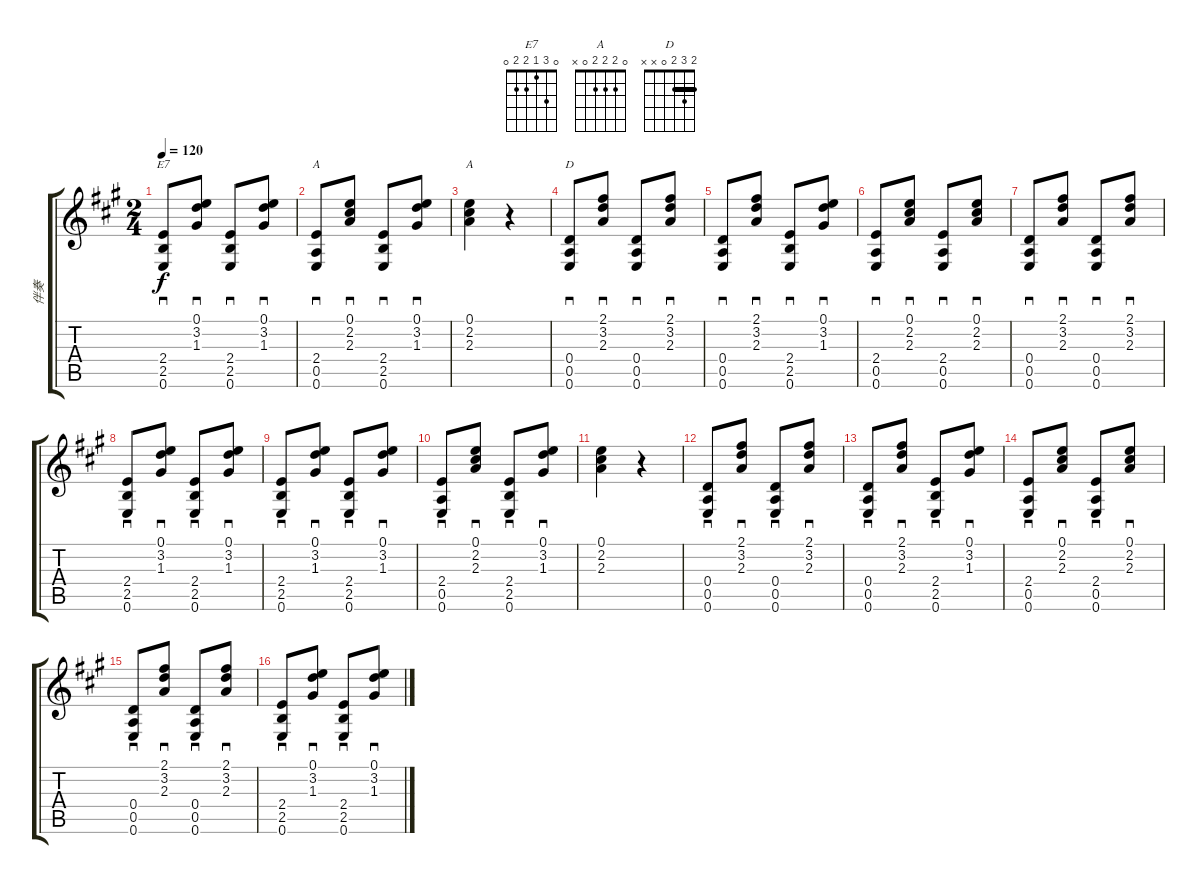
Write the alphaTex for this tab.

\track ("伴奏" "伴奏") {instrument acousticguitarsteel}
\staff {score tabs}
\tuning (E4 B3 G3 D3 A2 E2) {hide}
\chord ("E7" 0 3 1 2 2 0)
\chord ("A" 0 2 2 2 0 0)
\chord ("A" 0 2 2 2 0 x)
\chord ("D" 2 3 2 0 x x) {barre 2}
\ts (2 4)
\tempo 120
\clef g2
\ks a
(2.4 2.5 0.6).8{sd ch "E7" dy f} (0.1 3.2 1.3).8{sd} (2.4 2.5 0.6).8{sd} (0.1 3.2 1.3).8{sd} |
(2.4 0.5 0.6).8{sd ch "A"} (0.1 2.2 2.3).8{sd} (2.4 2.5 0.6).8{sd} (0.1 3.2 1.3).8{sd} |
(0.1 2.2 2.3).4{ch "A"} r.4 |
(0.4 0.5 0.6).8{sd ch "D"} (2.1 3.2 2.3).8{sd} (0.4 0.5 0.6).8{sd} (2.1 3.2 2.3).8{sd} |
(0.4 0.5 0.6).8{sd} (2.1 3.2 2.3).8{sd} (2.4 2.5 0.6).8{sd} (0.1 3.2 1.3).8{sd} |
(2.4 0.5 0.6).8{sd} (0.1 2.2 2.3).8{sd} (2.4 0.5 0.6).8{sd} (0.1 2.2 2.3).8{sd} |
(0.4 0.5 0.6).8{sd} (2.1 3.2 2.3).8{sd} (0.4 0.5 0.6).8{sd} (2.1 3.2 2.3).8{sd} |
(2.4 2.5 0.6).8{sd} (0.1 3.2 1.3).8{sd} (2.4 2.5 0.6).8{sd} (0.1 3.2 1.3).8{sd} |
(2.4 2.5 0.6).8{sd} (0.1 3.2 1.3).8{sd} (2.4 2.5 0.6).8{sd} (0.1 3.2 1.3).8{sd} |
(2.4 0.5 0.6).8{sd} (0.1 2.2 2.3).8{sd} (2.4 2.5 0.6).8{sd} (0.1 3.2 1.3).8{sd} |
(0.1 2.2 2.3).4 r.4 |
(0.4 0.5 0.6).8{sd} (2.1 3.2 2.3).8{sd} (0.4 0.5 0.6).8{sd} (2.1 3.2 2.3).8{sd} |
(0.4 0.5 0.6).8{sd} (2.1 3.2 2.3).8{sd} (2.4 2.5 0.6).8{sd} (0.1 3.2 1.3).8{sd} |
(2.4 0.5 0.6).8{sd} (0.1 2.2 2.3).8{sd} (2.4 0.5 0.6).8{sd} (0.1 2.2 2.3).8{sd} |
(0.4 0.5 0.6).8{sd} (2.1 3.2 2.3).8{sd} (0.4 0.5 0.6).8{sd} (2.1 3.2 2.3).8{sd} |
(2.4 2.5 0.6).8{sd} (0.1 3.2 1.3).8{sd} (2.4 2.5 0.6).8{sd} (0.1 3.2 1.3).8{sd}
